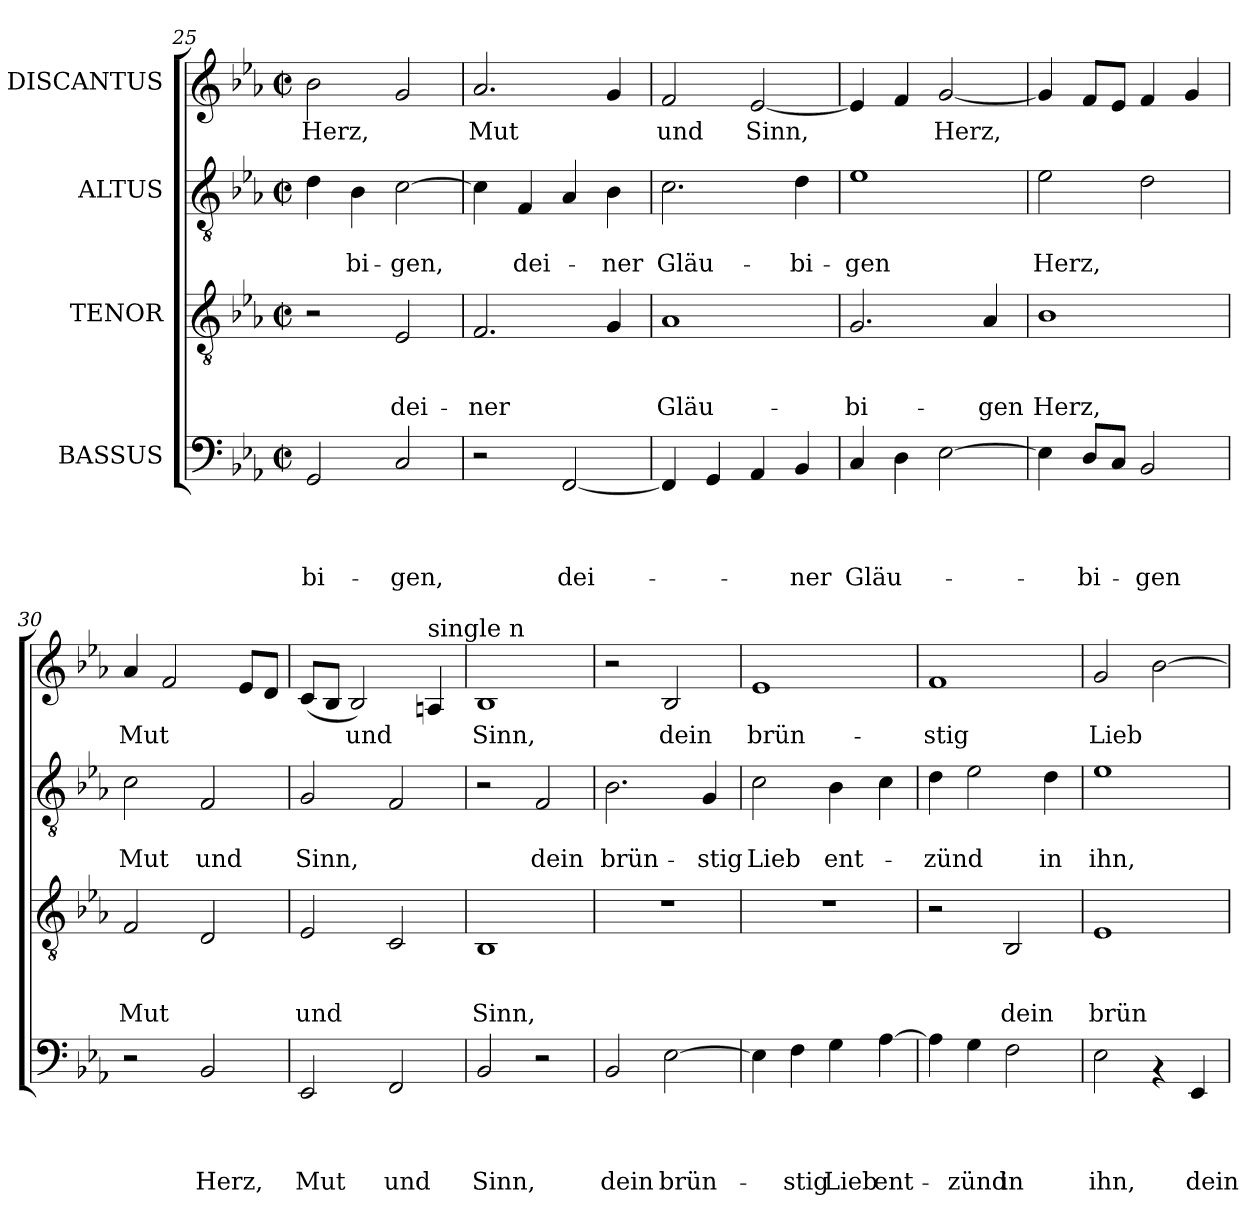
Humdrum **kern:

**kern	**text	**text	**text	**text	**kern	**text	**text	**text	**kern	**text	**text	**kern	**text
*part4	*part4	*part4	*part4	*part4	*part3	*part3	*part3	*part3	*part2	*part2	*part2	*part1	*part1
*staff4	*staff4	*staff4	*staff4	*staff4	*staff3	*staff3	*staff3	*staff3	*staff2	*staff2	*staff2	*staff1	*staff1
*I"BASSUS	*	*	*	*	*I"TENOR	*	*	*	*I"ALTUS	*	*	*I"DISCANTUS	*
*clefF4	*	*	*	*	*clefGv2	*	*	*	*clefGv2	*	*	*clefG2	*
*k[b-e-a-]	*	*	*	*	*k[b-e-a-]	*	*	*	*k[b-e-a-]	*	*	*k[b-e-a-]	*
*E-:	*	*	*	*	*E-:	*	*	*	*E-:	*	*	*E-:	*
*M2/2	*	*	*	*	*M2/2	*	*	*	*M2/2	*	*	*M2/2	*
*met(c|)	*	*	*	*	*met(c|)	*	*	*	*met(c|)	*	*	*met(c|)	*
=25	=25	=25	=25	=25	=25	=25	=25	=25	=25	=25	=25	=25	=25
!	!	!	!	!LO:LY:b	!	!	!	!	!	!	!	!	!LO:LY:b
2GG/	.	.	.	-bi-	2r	.	.	.	4d\	.	.	2b-\	Herz,
!	!	!	!	!	!	!	!	!	!	!	!LO:LY:b	!	!
.	.	.	.	.	.	.	.	.	4B-\	.	-bi-	.	.
!	!	!	!	!LO:LY:b	!	!	!	!LO:LY:b	!	!	!LO:LY:b	!	!
2C/	.	.	.	-gen,	2E-/	.	.	dei-	[>2c\	.	-gen,	2g/	.
=26	=26	=26	=26	=26	=26	=26	=26	=26	=26	=26	=26	=26	=26
!	!	!	!	!	!	!	!	!LO:LY:b	!	!	!	!	!LO:LY:b
2r	.	.	.	.	2.F/	.	.	-ner	4c\]	.	.	2.a-/	Mut
!	!	!	!	!	!	!	!	!	!	!	!LO:LY:b	!	!
.	.	.	.	.	.	.	.	.	4F/	.	dei-	.	.
!	!	!	!	!LO:LY:b	!	!	!	!	!	!	!	!	!
[<2FF/	.	.	.	dei-	.	.	.	.	4A-/	.	.	.	.
!	!	!	!	!	!	!	!	!	!	!	!LO:LY:b	!	!
.	.	.	.	.	4G/	.	.	.	4B-\	.	-ner	4g/	.
=27	=27	=27	=27	=27	=27	=27	=27	=27	=27	=27	=27	=27	=27
!	!	!	!	!	!	!	!	!LO:LY:b	!	!	!LO:LY:b	!	!LO:LY:b
4FF/]	.	.	.	.	1A-	.	.	Gläu-	2.c\	.	Gläu-	2f/	und
4GG/	.	.	.	.	.	.	.	.	.	.	.	.	.
!	!	!	!	!	!	!	!	!	!	!	!	!	!LO:LY:b
4AA-/	.	.	.	.	.	.	.	.	.	.	.	[<2e-/	Sinn,
!	!	!	!	!LO:LY:b	!	!	!	!	!	!	!LO:LY:b	!	!
4BB-/	.	.	.	-ner	.	.	.	.	4d\	.	-bi-	.	.
!!LO:PB:g=z
=28	=28	=28	=28	=28	=28	=28	=28	=28	=28	=28	=28	=28	=28
!	!	!	!	!LO:LY:b	!	!	!	!LO:LY:b	!	!	!LO:LY:b	!	!
4C/	.	.	.	Gläu-	2.G/	.	.	-bi-	1e-	.	-gen	4e-/]	.
4D\	.	.	.	.	.	.	.	.	.	.	.	4f/	.
!	!	!	!	!	!	!	!	!	!	!	!	!	!LO:LY:b
[>2E-\	.	.	.	.	.	.	.	.	.	.	.	[<2g/	Herz,
!	!	!	!	!	!	!	!	!LO:LY:b	!	!	!	!	!
.	.	.	.	.	4A-/	.	.	-gen	.	.	.	.	.
=29	=29	=29	=29	=29	=29	=29	=29	=29	=29	=29	=29	=29	=29
!	!	!	!	!	!	!	!	!LO:LY:b	!	!	!LO:LY:b	!	!
4E-\]	.	.	.	.	1B-	.	.	Herz,	2e-\	.	Herz,	4g/]	.
!	!	!	!	!LO:LY:b	!	!	!	!	!	!	!	!	!
8D/L	.	.	.	-bi-	.	.	.	.	.	.	.	8f/L	.
8C/J	.	.	.	.	.	.	.	.	.	.	.	8e-/J	.
!	!	!	!	!LO:LY:b	!	!	!	!	!	!	!	!	!
2BB-/	.	.	.	-gen	.	.	.	.	2d\	.	.	4f/	.
.	.	.	.	.	.	.	.	.	.	.	.	4g/	.
=30	=30	=30	=30	=30	=30	=30	=30	=30	=30	=30	=30	=30	=30
!	!	!	!	!	!	!	!	!LO:LY:b	!	!	!LO:LY:b	!	!LO:LY:b
2r	.	.	.	.	2F/	.	.	Mut	2c\	.	Mut	4a-/	Mut
.	.	.	.	.	.	.	.	.	.	.	.	2f/	.
!	!	!	!	!LO:LY:b	!	!	!	!	!	!	!LO:LY:b	!	!
2BB-/	.	.	.	Herz,	2D/	.	.	.	2F/	.	und	.	.
.	.	.	.	.	.	.	.	.	.	.	.	8e-/L	.
.	.	.	.	.	.	.	.	.	.	.	.	8d/J	.
=31	=31	=31	=31	=31	=31	=31	=31	=31	=31	=31	=31	=31	=31
!	!	!	!	!LO:LY:b	!	!	!	!LO:LY:b	!	!	!LO:LY:b	!	!
2EE-/	.	.	.	Mut	2E-/	.	.	und	2G/	.	Sinn,	(<8c/L	.
.	.	.	.	.	.	.	.	.	.	.	.	8B-/J	.
!	!	!	!	!	!	!	!	!	!	!	!	!	!LO:LY:b
.	.	.	.	.	.	.	.	.	.	.	.	2B-/)	und
!	!	!	!	!LO:LY:b	!	!	!	!	!	!	!	!	!
2FF/	.	.	.	und	2C/	.	.	.	2F/	.	.	.	.
!	!	!	!	!	!	!	!	!	!	!	!	!LO:TX:a:t=single n	!
.	.	.	.	.	.	.	.	.	.	.	.	4A/	.
=32	=32	=32	=32	=32	=32	=32	=32	=32	=32	=32	=32	=32	=32
!	!	!	!	!LO:LY:b	!	!	!	!LO:LY:b	!	!	!	!	!LO:LY:b
2BB-/	.	.	.	Sinn,	1BB-	.	.	Sinn,	2r	.	.	1B-	Sinn,
!	!	!	!	!	!	!	!	!	!	!	!LO:LY:b	!	!
2r	.	.	.	.	.	.	.	.	2F/	.	dein	.	.
=33	=33	=33	=33	=33	=33	=33	=33	=33	=33	=33	=33	=33	=33
!	!	!	!	!LO:LY:b	!	!	!	!	!	!	!LO:LY:b	!	!
2BB-/	.	.	.	dein	1r	.	.	.	2.B-\	.	brün-	2r	.
!	!	!	!	!LO:LY:b	!	!	!	!	!	!	!	!	!LO:LY:b
[>2E-\	.	.	.	brün-	.	.	.	.	.	.	.	2B-/	dein
!	!	!	!	!	!	!	!	!	!	!	!LO:LY:b	!	!
.	.	.	.	.	.	.	.	.	4G/	.	-stig	.	.
=34	=34	=34	=34	=34	=34	=34	=34	=34	=34	=34	=34	=34	=34
!	!	!	!	!	!	!	!	!	!	!	!LO:LY:b	!	!LO:LY:b
4E-\]	.	.	.	.	1r	.	.	.	2c\	.	Lieb	1e-	brün-
!	!	!	!	!LO:LY:b	!	!	!	!	!	!	!	!	!
4F\	.	.	.	-stig	.	.	.	.	.	.	.	.	.
!	!	!	!	!LO:LY:b	!	!	!	!	!	!	!LO:LY:b	!	!
4G\	.	.	.	Lieb	.	.	.	.	4B-\	.	ent-	.	.
!	!	!	!	!LO:LY:b	!	!	!	!	!	!	!	!	!
[>4A-\	.	.	.	ent-	.	.	.	.	4c\	.	.	.	.
!!LO:PB:g=z
=35	=35	=35	=35	=35	=35	=35	=35	=35	=35	=35	=35	=35	=35
!	!	!	!	!	!	!	!	!	!	!	!LO:LY:b	!	!LO:LY:b
4A-\]	.	.	.	.	2r	.	.	.	4d\	.	-zünd	1f	-stig
!	!	!	!	!LO:LY:b	!	!	!	!	!	!	!	!	!
4G\	.	.	.	-zünd	.	.	.	.	2e-\	.	.	.	.
!	!	!	!	!LO:LY:b	!	!	!	!LO:LY:b	!	!	!	!	!
2F\	.	.	.	in	2BB-/	.	.	dein	.	.	.	.	.
!	!	!	!	!	!	!	!	!	!	!	!LO:LY:b	!	!
.	.	.	.	.	.	.	.	.	4d\	.	in	.	.
=36	=36	=36	=36	=36	=36	=36	=36	=36	=36	=36	=36	=36	=36
!	!	!	!	!LO:LY:b	!	!	!	!LO:LY:b	!	!	!LO:LY:b	!	!LO:LY:b
2E-\	.	.	.	ihn,	1E-	.	.	brün-	1e-	.	ihn,	2g/	Lieb
4rAA	.	.	.	.	.	.	.	.	.	.	.	[>2b-\	.
!	!	!	!	!LO:LY:b	!	!	!	!	!	!	!	!	!
4EE-/	.	.	.	dein	.	.	.	.	.	.	.	.	.
=	=	=	=	=	=	=	=	=	=	=	=	=	=
*-	*-	*-	*-	*-	*-	*-	*-	*-	*-	*-	*-	*-	*-
